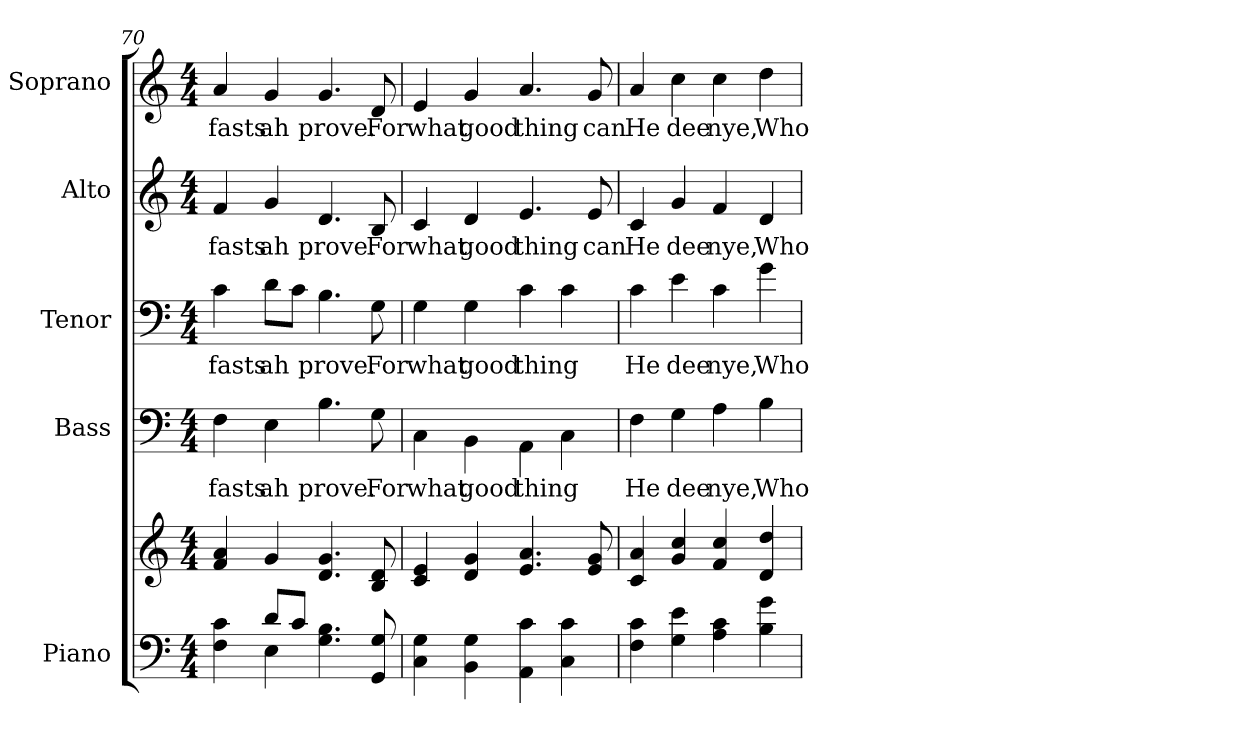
**kern	**kern	**kern	**text	**kern	**text	**kern	**text	**kern	**text
*part5	*part5	*part4	*part4	*part3	*part3	*part2	*part2	*part1	*part1
*staff6	*staff5	*staff4	*staff4	*staff3	*staff3	*staff2	*staff2	*staff1	*staff1
*I"Piano	*	*I"Bass	*	*I"Tenor	*	*I"Alto	*	*I"Soprano	*
*I'Pno.	*	*I'B.	*	*I'T.	*	*I'A.	*	*I'S.	*
*clefF4	*clefG2	*clefF4	*	*clefF4	*	*clefG2	*	*clefG2	*
*k[]	*k[]	*k[]	*	*k[]	*	*k[]	*	*k[]	*
*C:	*C:	*C:	*	*C:	*	*C:	*	*C:	*
*M4/4	*M4/4	*M4/4	*	*M4/4	*	*M4/4	*	*M4/4	*
=70	=70	=70	=70	=70	=70	=70	=70	=70	=70
*^	*	*	*	*	*	*	*	*	*
!	!	!	!	!LO:LY:b:color=#000000	!	!	!	!	!	!
!	!	!	!	!	!	!LO:LY:b:color=#000000	!	!	!	!
!	!	!	!	!	!	!	!	!LO:LY:b:color=#000000	!	!
!	!	!	!	!	!	!	!	!	!	!LO:LY:b:color=#000000
4Fi\ 4ci	4ryy	4fi/ 4ai	4Fi\	fasts	4ci\	fasts	4fi/	fasts	4ai/	fasts
!	!	!	!	!LO:LY:b:color=#000000	!	!	!	!	!	!
!	!	!	!	!	!	!LO:LY:b:color=#000000	!	!	!	!
!	!	!	!	!	!	!	!	!LO:LY:b:color=#000000	!	!
!	!	!	!	!	!	!	!	!	!	!LO:LY:b:color=#000000
8di/L	4Ei\	4gi/	4Ei\	ah	8di\L	ah	4gi/	ah	4gi/	ah
8ci/J	.	.	.	.	8ci\J	.	.	.	.	.
!	!	!	!	!LO:LY:b:color=#000000	!	!	!	!	!	!
!	!	!	!	!	!	!LO:LY:b:color=#000000	!	!	!	!
!	!	!	!	!	!	!	!	!LO:LY:b:color=#000000	!	!
!	!	!	!	!	!	!	!	!	!	!LO:LY:b:color=#000000
4.Gi\ 4.Bi	2ryy	4.di/ 4.gi	4.Bi\	prove.	4.Bi\	prove.	4.di/	prove.	4.gi/	prove.
!	!	!	!	!LO:LY:b:color=#000000	!	!	!	!	!	!
!	!	!	!	!	!	!LO:LY:b:color=#000000	!	!	!	!
!	!	!	!	!	!	!	!	!LO:LY:b:color=#000000	!	!
!	!	!	!	!	!	!	!	!	!	!LO:LY:b:color=#000000
8GGi/ 8Gi	.	8Bi/ 8di	8Gi\	For	8Gi\	For	8Bi/	For	8di/	For
*v	*v	*	*	*	*	*	*	*	*	*
!!LO:PB:g=z
=71	=71	=71	=71	=71	=71	=71	=71	=71	=71
!	!	!	!LO:LY:b:color=#000000	!	!	!	!	!	!
!	!	!	!	!	!LO:LY:b:color=#000000	!	!	!	!
!	!	!	!	!	!	!	!LO:LY:b:color=#000000	!	!
!	!	!	!	!	!	!	!	!	!LO:LY:b:color=#000000
4Ci\ 4Gi	4ci/ 4ei	4Ci\	what	4Gi\	what	4ci/	what	4ei/	what
!	!	!	!LO:LY:b:color=#000000	!	!	!	!	!	!
!	!	!	!	!	!LO:LY:b:color=#000000	!	!	!	!
!	!	!	!	!	!	!	!LO:LY:b:color=#000000	!	!
!	!	!	!	!	!	!	!	!	!LO:LY:b:color=#000000
4BBi\ 4Gi	4di/ 4gi	4BBi\	good	4Gi\	good	4di/	good	4gi/	good
!	!	!	!LO:LY:b:color=#000000	!	!	!	!	!	!
!	!	!	!	!	!LO:LY:b:color=#000000	!	!	!	!
!	!	!	!	!	!	!	!LO:LY:b:color=#000000	!	!
!	!	!	!	!	!	!	!	!	!LO:LY:b:color=#000000
4AAi\ 4ci	4.ei/ 4.ai	4AAi\	thing	4ci\	thing	4.ei/	thing	4.ai/	thing
4Ci\ 4ci	.	4Ci\	.	4ci\	.	.	.	.	.
!	!	!	!	!	!	!	!LO:LY:b:color=#000000	!	!
!	!	!	!	!	!	!	!	!	!LO:LY:b:color=#000000
.	8ei/ 8gi	.	.	.	.	8ei/	can	8gi/	can
=72	=72	=72	=72	=72	=72	=72	=72	=72	=72
!	!	!	!LO:LY:b:color=#000000	!	!	!	!	!	!
!	!	!	!	!	!LO:LY:b:color=#000000	!	!	!	!
!	!	!	!	!	!	!	!LO:LY:b:color=#000000	!	!
!	!	!	!	!	!	!	!	!	!LO:LY:b:color=#000000
4Fi\ 4ci	4ci/ 4ai	4Fi\	He	4ci\	He	4ci/	He	4ai/	He
!	!	!	!LO:LY:b:color=#000000	!	!	!	!	!	!
!	!	!	!	!	!LO:LY:b:color=#000000	!	!	!	!
!	!	!	!	!	!	!	!LO:LY:b:color=#000000	!	!
!	!	!	!	!	!	!	!	!	!LO:LY:b:color=#000000
4Gi\ 4ei	4gi/ 4cci	4Gi\	dee	4ei\	dee	4gi/	dee	4cci\	dee
!	!	!	!LO:LY:b:color=#000000	!	!	!	!	!	!
!	!	!	!	!	!LO:LY:b:color=#000000	!	!	!	!
!	!	!	!	!	!	!	!LO:LY:b:color=#000000	!	!
!	!	!	!	!	!	!	!	!	!LO:LY:b:color=#000000
4Ai\ 4ci	4fi/ 4cci	4Ai\	nye,	4ci\	nye,	4fi/	nye,	4cci\	nye,
!	!	!	!LO:LY:b:color=#000000	!	!	!	!	!	!
!	!	!	!	!	!LO:LY:b:color=#000000	!	!	!	!
!	!	!	!	!	!	!	!LO:LY:b:color=#000000	!	!
!	!	!	!	!	!	!	!	!	!LO:LY:b:color=#000000
4Bi\ 4gi	4di/ 4ddi	4Bi\	Who	4gi\	Who	4di/	Who	4ddi\	Who
=	=	=	=	=	=	=	=	=	=
*-	*-	*-	*-	*-	*-	*-	*-	*-	*-
